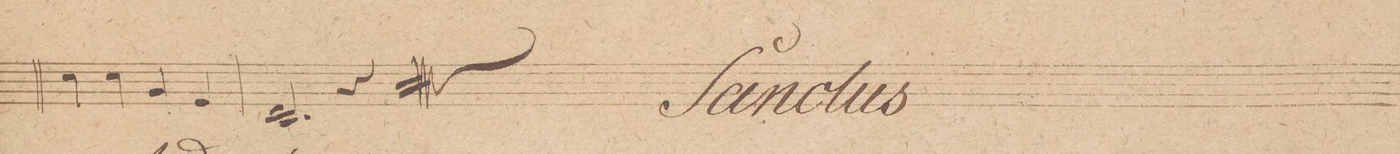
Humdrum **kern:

**kern
*I"Clarino 1mo in C.
*clefG2
*k[]
*met(c|)
*M2/2
4cc\
4cc\
4g/
4e/
=89
2.c/
4r
==
*-
